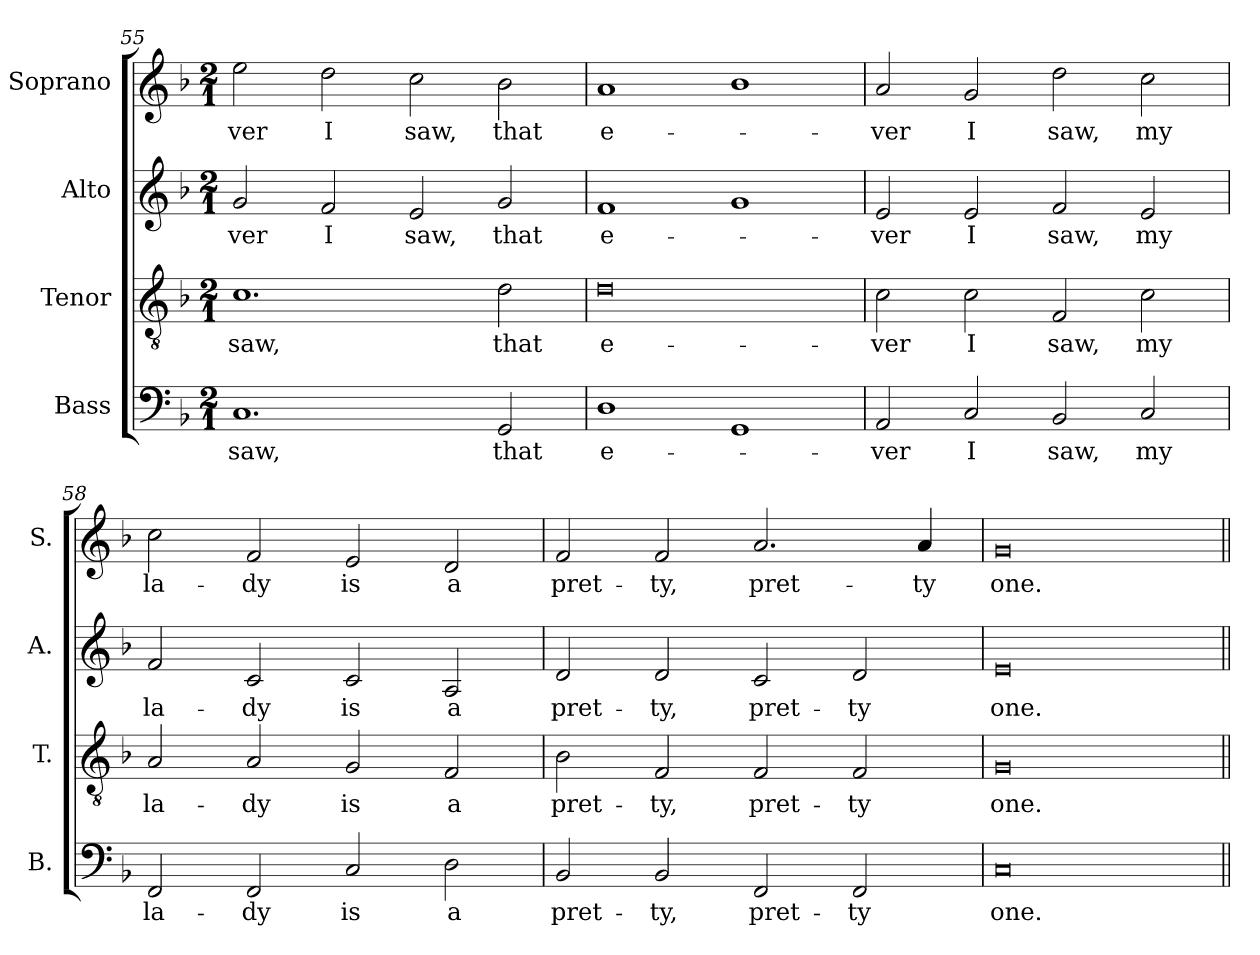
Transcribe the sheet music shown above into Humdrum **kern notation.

**kern	**text	**kern	**text	**kern	**text	**kern	**text
*part4	*part4	*part3	*part3	*part2	*part2	*part1	*part1
*staff4	*staff4	*staff3	*staff3	*staff2	*staff2	*staff1	*staff1
*I"Bass	*	*I"Tenor	*	*I"Alto	*	*I"Soprano	*
*I'B.	*	*I'T.	*	*I'A.	*	*I'S.	*
*clefF4	*	*clefGv2	*	*clefG2	*	*clefG2	*
*	*	*ITrd7c12	*	*	*	*	*
*k[b-]	*	*k[b-]	*	*k[b-]	*	*k[b-]	*
*F:	*	*F:	*	*F:	*	*F:	*
*M2/1	*	*M2/1	*	*M2/1	*	*M2/1	*
=55	=55	=55	=55	=55	=55	=55	=55
!	!LO:LY:b:color=#000000	!	!	!	!	!	!
!	!	!	!LO:LY:b:color=#000000	!	!	!	!
!	!	!	!	!	!LO:LY:b:color=#000000	!	!
!	!	!	!	!	!	!	!LO:LY:b:color=#000000
1.Ci	saw,	1.Ci	saw,	2gi/	-ver	2eei\	-ver
!	!	!	!	!	!LO:LY:b:color=#000000	!	!
!	!	!	!	!	!	!	!LO:LY:b:color=#000000
.	.	.	.	2fi/	I	2ddi\	I
!	!	!	!	!	!LO:LY:b:color=#000000	!	!
!	!	!	!	!	!	!	!LO:LY:b:color=#000000
.	.	.	.	2ei/	saw,	2cci\	saw,
!	!LO:LY:b:color=#000000	!	!	!	!	!	!
!	!	!	!LO:LY:b:color=#000000	!	!	!	!
!	!	!	!	!	!LO:LY:b:color=#000000	!	!
!	!	!	!	!	!	!	!LO:LY:b:color=#000000
2GGi/	that	2Di\	that	2gi/	that	2b-i\	that
!!LO:LB:g=z
=56	=56	=56	=56	=56	=56	=56	=56
!	!LO:LY:b:color=#000000	!	!	!	!	!	!
!	!	!	!LO:LY:b:color=#000000	!	!	!	!
!	!	!	!	!	!LO:LY:b:color=#000000	!	!
!	!	!	!	!	!	!	!LO:LY:b:color=#000000
1Di	e-	0Di	e-	1fi	e-	1ai	e-
1GGi	.	.	.	1gi	.	1b-i	.
=57	=57	=57	=57	=57	=57	=57	=57
!	!LO:LY:b:color=#000000	!	!	!	!	!	!
!	!	!	!LO:LY:b:color=#000000	!	!	!	!
!	!	!	!	!	!LO:LY:b:color=#000000	!	!
!	!	!	!	!	!	!	!LO:LY:b:color=#000000
2AAi/	-ver	2Ci\	-ver	2ei/	-ver	2ai/	-ver
!	!LO:LY:b:color=#000000	!	!	!	!	!	!
!	!	!	!LO:LY:b:color=#000000	!	!	!	!
!	!	!	!	!	!LO:LY:b:color=#000000	!	!
!	!	!	!	!	!	!	!LO:LY:b:color=#000000
2Ci/	I	2Ci\	I	2ei/	I	2gi/	I
!	!LO:LY:b:color=#000000	!	!	!	!	!	!
!	!	!	!LO:LY:b:color=#000000	!	!	!	!
!	!	!	!	!	!LO:LY:b:color=#000000	!	!
!	!	!	!	!	!	!	!LO:LY:b:color=#000000
2BB-i/	saw,	2FFi/	saw,	2fi/	saw,	2ddi\	saw,
!	!LO:LY:b:color=#000000	!	!	!	!	!	!
!	!	!	!LO:LY:b:color=#000000	!	!	!	!
!	!	!	!	!	!LO:LY:b:color=#000000	!	!
!	!	!	!	!	!	!	!LO:LY:b:color=#000000
2Ci/	my	2Ci\	my	2ei/	my	2cci\	my
=58	=58	=58	=58	=58	=58	=58	=58
!	!LO:LY:b:color=#000000	!	!	!	!	!	!
!	!	!	!LO:LY:b:color=#000000	!	!	!	!
!	!	!	!	!	!LO:LY:b:color=#000000	!	!
!	!	!	!	!	!	!	!LO:LY:b:color=#000000
2FFi/	la-	2AAi/	la-	2fi/	la-	2cci\	la-
!	!LO:LY:b:color=#000000	!	!	!	!	!	!
!	!	!	!LO:LY:b:color=#000000	!	!	!	!
!	!	!	!	!	!LO:LY:b:color=#000000	!	!
!	!	!	!	!	!	!	!LO:LY:b:color=#000000
2FFi/	-dy	2AAi/	-dy	2ci/	-dy	2fi/	-dy
!	!LO:LY:b:color=#000000	!	!	!	!	!	!
!	!	!	!LO:LY:b:color=#000000	!	!	!	!
!	!	!	!	!	!LO:LY:b:color=#000000	!	!
!	!	!	!	!	!	!	!LO:LY:b:color=#000000
2Ci/	is	2GGi/	is	2ci/	is	2ei/	is
!	!LO:LY:b:color=#000000	!	!	!	!	!	!
!	!	!	!LO:LY:b:color=#000000	!	!	!	!
!	!	!	!	!	!LO:LY:b:color=#000000	!	!
!	!	!	!	!	!	!	!LO:LY:b:color=#000000
2Di\	a	2FFi/	a	2Ai/	a	2di/	a
=59	=59	=59	=59	=59	=59	=59	=59
!	!LO:LY:b:color=#000000	!	!	!	!	!	!
!	!	!	!LO:LY:b:color=#000000	!	!	!	!
!	!	!	!	!	!LO:LY:b:color=#000000	!	!
!	!	!	!	!	!	!	!LO:LY:b:color=#000000
2BB-i/	pret-	2BB-i\	pret-	2di/	pret-	2fi/	pret-
!	!LO:LY:b:color=#000000	!	!	!	!	!	!
!	!	!	!LO:LY:b:color=#000000	!	!	!	!
!	!	!	!	!	!LO:LY:b:color=#000000	!	!
!	!	!	!	!	!	!	!LO:LY:b:color=#000000
2BB-i/	-ty,	2FFi/	-ty,	2di/	-ty,	2fi/	-ty,
!	!LO:LY:b:color=#000000	!	!	!	!	!	!
!	!	!	!LO:LY:b:color=#000000	!	!	!	!
!	!	!	!	!	!LO:LY:b:color=#000000	!	!
!	!	!	!	!	!	!	!LO:LY:b:color=#000000
2FFi/	pret-	2FFi/	pret-	2ci/	pret-	2.ai/	pret-
!	!LO:LY:b:color=#000000	!	!	!	!	!	!
!	!	!	!LO:LY:b:color=#000000	!	!	!	!
!	!	!	!	!	!LO:LY:b:color=#000000	!	!
2FFi/	-ty	2FFi/	-ty	2di/	-ty	.	.
!	!	!	!	!	!	!	!LO:LY:b:color=#000000
.	.	.	.	.	.	4ai/	-ty
=60	=60	=60	=60	=60	=60	=60	=60
!	!LO:LY:b:color=#000000	!	!	!	!	!	!
!	!	!	!LO:LY:b:color=#000000	!	!	!	!
!	!	!	!	!	!LO:LY:b:color=#000000	!	!
!	!	!	!	!	!	!	!LO:LY:b:color=#000000
0Ci	one.	0GGi	one.	0ei	one.	0gi	one.
=||	=||	=||	=||	=||	=||	=||	=||
*-	*-	*-	*-	*-	*-	*-	*-
